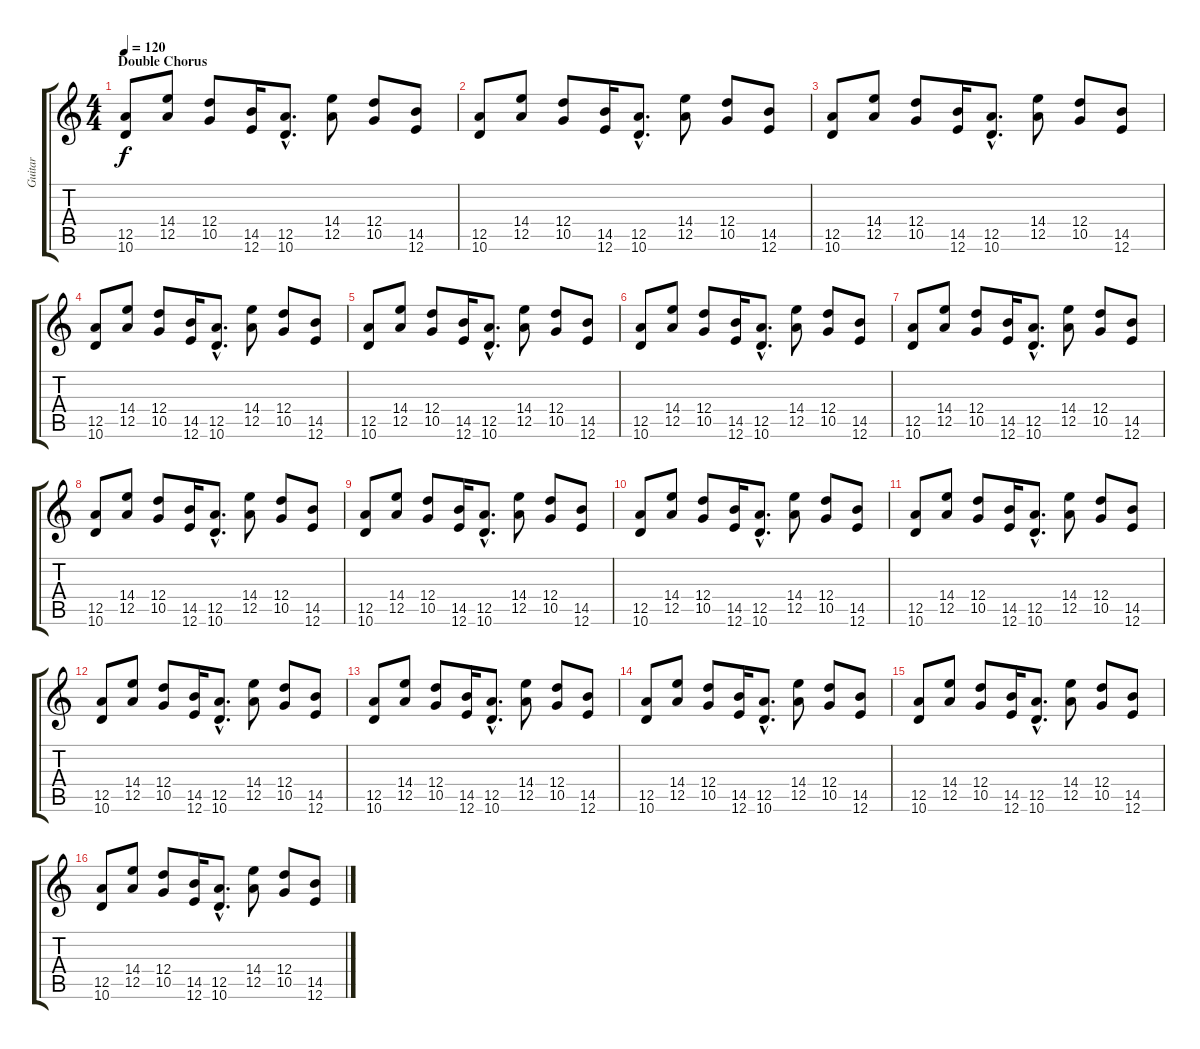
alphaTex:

\track ("Guitar" "Guitar") {instrument overdrivenguitar}
\staff {score tabs}
\tuning (E4 B3 G3 D3 A2 E2) {hide}
\ts (4 4)
\section ("" "Double Chorus")
\tempo 120
\clef g2
\ks c
(12.5 10.6).8{dy f} (14.4 12.5).8 (12.4 10.5).8 (14.5 12.6).16 (12.5{hac} 10.6{hac}).8{d} (14.4 12.5).8 (12.4 10.5).8 (14.5 12.6).8 |
(12.5 10.6).8 (14.4 12.5).8 (12.4 10.5).8 (14.5 12.6).16 (12.5{hac} 10.6{hac}).8{d} (14.4 12.5).8 (12.4 10.5).8 (14.5 12.6).8 |
(12.5 10.6).8 (14.4 12.5).8 (12.4 10.5).8 (14.5 12.6).16 (12.5{hac} 10.6{hac}).8{d} (14.4 12.5).8 (12.4 10.5).8 (14.5 12.6).8 |
(12.5 10.6).8 (14.4 12.5).8 (12.4 10.5).8 (14.5 12.6).16 (12.5{hac} 10.6{hac}).8{d} (14.4 12.5).8 (12.4 10.5).8 (14.5 12.6).8 |
(12.5 10.6).8 (14.4 12.5).8 (12.4 10.5).8 (14.5 12.6).16 (12.5{hac} 10.6{hac}).8{d} (14.4 12.5).8 (12.4 10.5).8 (14.5 12.6).8 |
(12.5 10.6).8 (14.4 12.5).8 (12.4 10.5).8 (14.5 12.6).16 (12.5{hac} 10.6{hac}).8{d} (14.4 12.5).8 (12.4 10.5).8 (14.5 12.6).8 |
(12.5 10.6).8 (14.4 12.5).8 (12.4 10.5).8 (14.5 12.6).16 (12.5{hac} 10.6{hac}).8{d} (14.4 12.5).8 (12.4 10.5).8 (14.5 12.6).8 |
(12.5 10.6).8 (14.4 12.5).8 (12.4 10.5).8 (14.5 12.6).16 (12.5{hac} 10.6{hac}).8{d} (14.4 12.5).8 (12.4 10.5).8 (14.5 12.6).8 |
(12.5 10.6).8 (14.4 12.5).8 (12.4 10.5).8 (14.5 12.6).16 (12.5{hac} 10.6{hac}).8{d} (14.4 12.5).8 (12.4 10.5).8 (14.5 12.6).8 |
(12.5 10.6).8 (14.4 12.5).8 (12.4 10.5).8 (14.5 12.6).16 (12.5{hac} 10.6{hac}).8{d} (14.4 12.5).8 (12.4 10.5).8 (14.5 12.6).8 |
(12.5 10.6).8 (14.4 12.5).8 (12.4 10.5).8 (14.5 12.6).16 (12.5{hac} 10.6{hac}).8{d} (14.4 12.5).8 (12.4 10.5).8 (14.5 12.6).8 |
(12.5 10.6).8 (14.4 12.5).8 (12.4 10.5).8 (14.5 12.6).16 (12.5{hac} 10.6{hac}).8{d} (14.4 12.5).8 (12.4 10.5).8 (14.5 12.6).8 |
(12.5 10.6).8 (14.4 12.5).8 (12.4 10.5).8 (14.5 12.6).16 (12.5{hac} 10.6{hac}).8{d} (14.4 12.5).8 (12.4 10.5).8 (14.5 12.6).8 |
(12.5 10.6).8 (14.4 12.5).8 (12.4 10.5).8 (14.5 12.6).16 (12.5{hac} 10.6{hac}).8{d} (14.4 12.5).8 (12.4 10.5).8 (14.5 12.6).8 |
(12.5 10.6).8 (14.4 12.5).8 (12.4 10.5).8 (14.5 12.6).16 (12.5{hac} 10.6{hac}).8{d} (14.4 12.5).8 (12.4 10.5).8 (14.5 12.6).8 |
(12.5 10.6).8 (14.4 12.5).8 (12.4 10.5).8 (14.5 12.6).16 (12.5{hac} 10.6{hac}).8{d} (14.4 12.5).8 (12.4 10.5).8 (14.5 12.6).8
